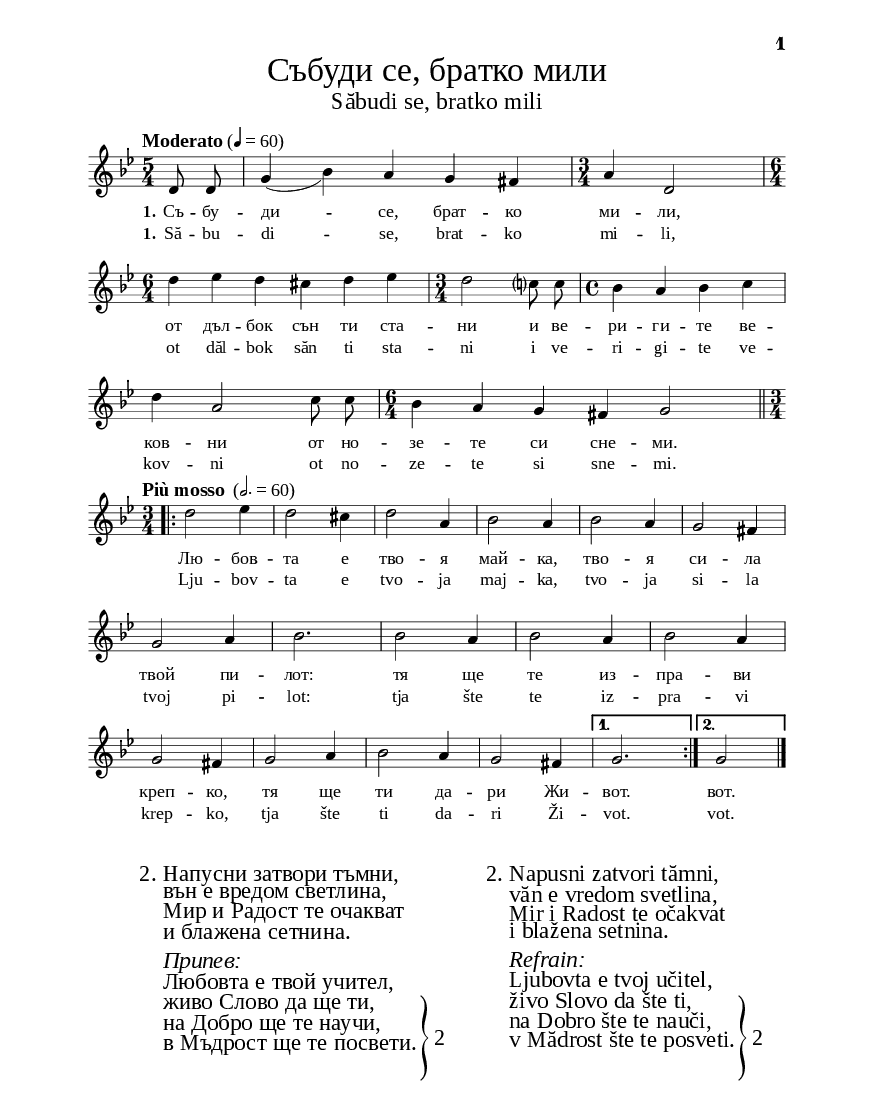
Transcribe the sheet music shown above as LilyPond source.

\version "2.24.4"

% include paper part and global functions
\include "include/globals.ily"

"rightBraces025" = \markup {
  \column {
    % repeat braces
    \translate #'(0 . -21.7 )
    \right-brace #41

  }
  \column {
    % repeat numbers


    \translate #'(0 . -22.6 )
    2

  }
}


\bookpart {
  \label #'ref025
  \tocItem \markup "Събуди се, братко мили – Săbudi se, bratko mili"
  \include "include/bookpart-paper.ily"
  \score {
    \include "include/score-layout.ily"

    \new Voice \absolute {
      \clef treble
      \key g \minor
      \time 5/4
      \tempoFunc "Moderato" 4 "60"
      \autoBeamOff

      \partial 4
      d'8 d'8 | \slurDown g'4(bes'4) \slurNeutral a'4 g'4 fis'4 | \time 3/4 a'4 d'2 | \time 6/4 \break
      d''4 es''4 d''4 cis''4 d''4 es''4 | \time 3/4 d''2 c''?8 c''8 | \time 4/4 bes'4 a'4 bes'4 c''4 \break
      d''4 a'2 c''8 c''8 | \time 6/4 bes'4 a'4 g'4 fis'4 g'2 | \time 3/4 \break
      \repeat volta 2 {
        \bar ".|:-||"

        \tempoFunc "Più mosso " 2. "60"
        d''2 es''4 | d''2 cis''4| d''2  a'4 | bes'2 a'4 | bes'2 a'4 | g'2 fis'4 | \break
        g'2 a'4 | bes'2. | bes'2 a'4 | bes'2 a'4 | bes'2 a'4| \break
        g'2 fis'4 | g'2 a'4 | bes'2 a'4 | g'2 fis'4 |
      }
      \alternative {
        {
          g'2.|
        }   {
          g'2 \bar "|."
        }
      }

    }

    \addlyrics {
      \set stanza = "1." Съ -- бу -- ди -- се, брат -- ко ми -- ли,
      от дъл -- бок сън ти ста -- ни и ве -- ри -- ги -- те ве --
      ков -- ни от но -- зе -- те си сне -- ми.
      Лю -- бов -- та е тво -- я май -- ка, тво -- я си -- ла
      твой пи -- лот: тя ще те из -- пра -- ви
      креп -- ко, тя ще ти да -- ри Жи -- вот. вот.
    }
    \addlyrics {
      \set stanza = "1." Să -- bu -- di -- se, brat -- ko mi -- li,
      ot dăl -- bok săn ti sta -- ni i ve -- ri -- gi -- te ve --
      kov -- ni ot no -- ze -- te si sne -- mi.
      Lju -- bov -- ta e tvo -- ja maj -- ka, tvo -- ja si -- la
      tvoj pi -- lot: tja šte te iz -- pra -- vi
      krep -- ko, tja šte ti da -- ri Ži -- vot. vot.
    }

    \header {
      title = \titleFunc "Събуди се, братко мили" "Săbudi se, bratko mili"
    }

    \midi{}

  } % score

  \markup \empty-two


  \markup \abs-fontsize #11 {
    \hspace #7
    \override #`(baseline-skip . ,bgCoupletBaselineSkip) % affects space between column lines

    \column {

      \line { 2.  Напусни затвори тъмни, }
      \line {   "   " вън е вредом светлина, }
      \line {   "   " Мир и Радост те очакват }
      \line {   "   " и блажена сетнина. }
      \vspace #0.5
      \line { "   " \italic {Припев: } }
      \line { "   "Любовта е твой учител, }
      \line {   "   " живо Слово да ще ти, }
      \line {   "   " на Добро ще те научи, }
      \line {   "   " в Мъдрост ще те посвети. }

    }
    \"rightBraces025"

    \hspace #5
    \override #`(baseline-skip . ,bgCoupletBaselineSkip) % affects space between column lines
    \column {

      \line { 2.  Napusni zatvori tămni, }
      \line {   "   " văn e vredom svetlina, }
      \line {   "   " Mir i Radost te očakvat }
      \line {   "   " i blažena setnina. }
      \vspace #0.5
      \line { "   " \italic {Refrain: } }
      \line { "   "Ljubovta e tvoj učitel, }
      \line {   "   " živo Slovo da šte ti, }
      \line {   "   " na Dobro šte te nauči, }
      \line {   "   " v Mădrost šte te posveti. }

    } %column
    \"rightBraces025"
  } % markup

  \pageBreak

  \markup \abs-fontsize #11 {
    \hspace #7
    \override #`(baseline-skip . ,bgCoupletBaselineSkip) % affects space between column lines
    \column {


      \line { 3. И на брата си продумай }
      \line {   "   " сладка дума с подтик нов; }
      \line {   "   " ти сърцето му да стоплиш }
      \line {   "   " с твойта искрена любов. }
      \vspace #0.5
      \line { "   " \italic {Припев: } }
      \line { "   "Любовта е твой спасител, }
      \line {   "   " нея в помощ призови: }
      \line {   "   " тя душата ти от гнета }
      \line {   "   " скоро ще освободи. }
    } \"rightBraces025"


    \hspace #5
    \override #`(baseline-skip . ,bgCoupletBaselineSkip) % affects space between column lines
    \column {
      \line { 3. I na brata si produmaj }
      \line {   "   " sladka duma s podtik nov; }
      \line {   "   " ti sărceto mu da stopliš }
      \line {   "   " s tvojta iskrena ljubov. }
      \vspace #0.5
      \line { "   " \italic {Refrain: } }
      \line { "   "Ljubovta e tvoj spasitel, }
      \line {   "   " neja v pomošt prizovi: }
      \line {   "   " tja dušata ti ot gneta }
      \line {   "   " skoro šte osvobodi. }
    } %column
    \"rightBraces025"
  } % markup

  \markup \vspace #2

  % include foreign translation(s) of the song
  \version "2.24.4"

\markup \fill-line { \fontsize #deTitleFontSize "Wache auf, lieber Bruder" }
\markup \null
\markup \null
\markup \abs-fontsize #11 {
   \fill-line {
  \override #`(baseline-skip . ,deCoupletBaselineSkip)

  \column {
    \line { 1. Wache auf, lieber Bruder, }
    \line {   "   " erhebe dich vom tiefen Schlaf}
    \line {   "   " und nimm die jahrhundertealten Ketten}
    \line {   "   " von deinen Füßen ab.}

     \vspace #0.5
    \line { "   " \italic { Refrain:}  }
    \line { "   "Die Liebe ist deine Mutter,}
    \line {   "   "deine Kraft, dein Pilot; }
    \line {   "   " sie wird dich stark aufrichten, }
    \line {   "   " dir Leben schenken. }

    \vspace #0.5
    \line {    2. Verlasse die düsteren Gefängnisse, }
    \line {   "   "draußen ist überall Licht; }
    \line {   "   " Frieden und Freude erwarten dich, }
    \line {   "   " und seliges Danach. }


    \vspace #0.5
    \line { "   " \italic { Refrain:}  }
    \line { "   " Die Liebe ist dein Meister, }
    \line {   "   " auf dass sie dir das lebendige Wort geben wird; }
    \line {   "   " sie wird dich das Gute lehren }
    \line {   "   " und dich in die Weisheit einweihen. }


   \vspace #0.5
    \line { 3. Und sage deinem Bruder, }
    \line {   "   " ein süßes Wort mit neuer Regung; }
    \line {   "   " auf dass du sein Herz erwärmst }
    \line {   "   " mit deiner aufrichtigen Liebe.}

     \vspace #0.5
    \line { "   " \italic { Refrain: } }
    \line {"   "    Die Liebe ist dein Erlöser: }
    \line {   "   " Ruf sie zur Hilfe; }
    \line {   "   " sie wird deine Seele vom Joch}
    \line {   "   " bald befreien.}

  }
   }

}


} % bookpart
